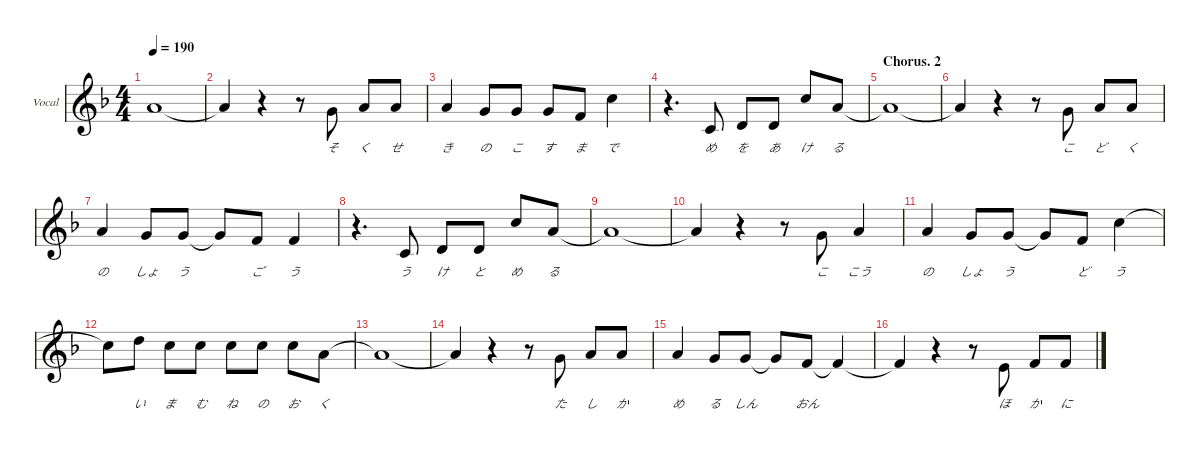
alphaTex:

\defaultSystemsLayout 4
\hideDynamics
\bracketExtendMode nobrackets
\firstSystemTrackNameOrientation horizontal
\track ("Vocal" "Vocal") {defaultSystemsLayout 4 mute instrument lead7fifths}
\staff {score}
\tuning (E4 B3 G3 D3 A2 E2)
\ts (4 4)
\tempo 190
\clef g2
\scale
0.285132
\ks dminor
5.1{t acc forcenatural}.1{dy f beam Up} |
\scale
0.238289 5.1{t acc forcenatural}.4{beam Up} r.4{beam Down} r.8{beam Down} 3.1{acc forcenatural}.8{lyrics (0 "そ") lyrics (1 "") lyrics (2 "") lyrics (3 "") lyrics (4 "") beam Up} 5.1{acc forcenatural}.8{lyrics (0 "く") lyrics (1 "") lyrics (2 "") lyrics (3 "") lyrics (4 "") beam Up} 5.1{acc forcenatural}.8{lyrics (0 "せ") lyrics (1 "") lyrics (2 "") lyrics (3 "") lyrics (4 "") beam Up} |
\scale
0.238289 5.1{acc forcenatural}.4{lyrics (0 "き") lyrics (1 "") lyrics (2 "") lyrics (3 "") lyrics (4 "") beam Up} 3.1{acc forcenatural}.8{lyrics (0 "の") lyrics (1 "") lyrics (2 "") lyrics (3 "") lyrics (4 "") beam Up} 3.1{acc forcenatural}.8{lyrics (0 "こ") lyrics (1 "") lyrics (2 "") lyrics (3 "") lyrics (4 "") beam Up} 3.1{acc forcenatural}.8{lyrics (0 "す") lyrics (1 "") lyrics (2 "") lyrics (3 "") lyrics (4 "") beam Up} 1.1{acc forcenatural}.8{lyrics (0 "ま") lyrics (1 "") lyrics (2 "") lyrics (3 "") lyrics (4 "") beam Up} 8.1{acc forcenatural}.4{lyrics (0 "で") lyrics (1 "") lyrics (2 "") lyrics (3 "") lyrics (4 "") beam Down} |
\scale
0.238289 r.4{d beam Down} 1.2{acc forcenatural}.8{lyrics (0 "め") lyrics (1 "") lyrics (2 "") lyrics (3 "") lyrics (4 "") beam Up} 3.2{acc forcenatural}.8{lyrics (0 "を") lyrics (1 "") lyrics (2 "") lyrics (3 "") lyrics (4 "") beam Up} 3.2{acc forcenatural}.8{lyrics (0 "あ") lyrics (1 "") lyrics (2 "") lyrics (3 "") lyrics (4 "") beam Up} 8.1{acc forcenatural}.8{lyrics (0 "け") lyrics (1 "") lyrics (2 "") lyrics (3 "") lyrics (4 "") beam Up} 5.1{acc forcenatural}.8{lyrics (0 "る") lyrics (1 "") lyrics (2 "") lyrics (3 "") lyrics (4 "") beam Up} |
\section ("" "Chorus. 2")
\scale
0.285132 5.1{t acc forcenatural}.1{beam Up} |
\scale
0.238289 5.1{t acc forcenatural}.4{beam Up} r.4{beam Down} r.8{beam Down} 3.1{acc forcenatural}.8{lyrics (0 "こ") lyrics (1 "") lyrics (2 "") lyrics (3 "") lyrics (4 "") beam Up} 5.1{acc forcenatural}.8{lyrics (0 "ど") lyrics (1 "") lyrics (2 "") lyrics (3 "") lyrics (4 "") beam Up} 5.1{acc forcenatural}.8{lyrics (0 "く") lyrics (1 "") lyrics (2 "") lyrics (3 "") lyrics (4 "") beam Up} |
\scale
0.238289 5.1{acc forcenatural}.4{lyrics (0 "の") lyrics (1 "") lyrics (2 "") lyrics (3 "") lyrics (4 "") beam Up} 3.1{acc forcenatural}.8{lyrics (0 "しょ") lyrics (1 "") lyrics (2 "") lyrics (3 "") lyrics (4 "") beam Up} 3.1{acc forcenatural}.8{lyrics (0 "う") lyrics (1 "") lyrics (2 "") lyrics (3 "") lyrics (4 "") beam Up} 3.1{t acc forcenatural}.8{beam Up} 1.1{acc forcenatural}.8{lyrics (0 "ご") lyrics (1 "") lyrics (2 "") lyrics (3 "") lyrics (4 "") beam Up} 1.1{acc forcenatural}.4{lyrics (0 "う") lyrics (1 "") lyrics (2 "") lyrics (3 "") lyrics (4 "") beam Up} |
\scale
0.23829 r.4{d beam Down} 1.2{acc forcenatural}.8{lyrics (0 "う") lyrics (1 "") lyrics (2 "") lyrics (3 "") lyrics (4 "") beam Up} 3.2{acc forcenatural}.8{lyrics (0 "け") lyrics (1 "") lyrics (2 "") lyrics (3 "") lyrics (4 "") beam Up} 3.2{acc forcenatural}.8{lyrics (0 "と") lyrics (1 "") lyrics (2 "") lyrics (3 "") lyrics (4 "") beam Up} 8.1{acc forcenatural}.8{lyrics (0 "め") lyrics (1 "") lyrics (2 "") lyrics (3 "") lyrics (4 "") beam Up} 5.1{acc forcenatural}.8{lyrics (0 "る") lyrics (1 "") lyrics (2 "") lyrics (3 "") lyrics (4 "") beam Up} |
\scale
0.284026 5.1{t acc forcenatural}.1{beam Up} |
\scale
0.239395 5.1{t acc forcenatural}.4{beam Up} r.4{beam Down} r.8{beam Down} 3.1{acc forcenatural}.8{lyrics (0 "こ") lyrics (1 "") lyrics (2 "") lyrics (3 "") lyrics (4 "") beam Up} 5.1{acc forcenatural}.4{lyrics (0 "こう") lyrics (1 "") lyrics (2 "") lyrics (3 "") lyrics (4 "") beam Up} |
\scale
0.238289 5.1{acc forcenatural}.4{lyrics (0 "の") lyrics (1 "") lyrics (2 "") lyrics (3 "") lyrics (4 "") beam Up} 3.1{acc forcenatural}.8{lyrics (0 "しょ") lyrics (1 "") lyrics (2 "") lyrics (3 "") lyrics (4 "") beam Up} 3.1{acc forcenatural}.8{lyrics (0 "う") lyrics (1 "") lyrics (2 "") lyrics (3 "") lyrics (4 "") beam Up} 3.1{t acc forcenatural}.8{beam Up} 1.1{acc forcenatural}.8{lyrics (0 "ど") lyrics (1 "") lyrics (2 "") lyrics (3 "") lyrics (4 "") beam Up} 8.1{acc forcenatural}.4{lyrics (0 "う") lyrics (1 "") lyrics (2 "") lyrics (3 "") lyrics (4 "") beam Down} |
\scale
0.23829 8.1{t acc forcenatural}.8{beam Down} 10.1{acc forcenatural}.8{lyrics (0 "い") lyrics (1 "") lyrics (2 "") lyrics (3 "") lyrics (4 "") beam Down} 8.1{acc forcenatural}.8{lyrics (0 "ま") lyrics (1 "") lyrics (2 "") lyrics (3 "") lyrics (4 "") beam Down} 8.1{acc forcenatural}.8{lyrics (0 "む") lyrics (1 "") lyrics (2 "") lyrics (3 "") lyrics (4 "") beam Down} 8.1{acc forcenatural}.8{lyrics (0 "ね") lyrics (1 "") lyrics (2 "") lyrics (3 "") lyrics (4 "") beam Down} 8.1{acc forcenatural}.8{lyrics (0 "の") lyrics (1 "") lyrics (2 "") lyrics (3 "") lyrics (4 "") beam Down} 8.1{acc forcenatural}.8{lyrics (0 "お") lyrics (1 "") lyrics (2 "") lyrics (3 "") lyrics (4 "") beam Down} 5.1{acc forcenatural}.8{lyrics (0 "く") lyrics (1 "") lyrics (2 "") lyrics (3 "") lyrics (4 "") beam Down} |
\scale
0.284026 5.1{t acc forcenatural}.1{beam Up} |
\scale
0.239395 5.1{t acc forcenatural}.4{beam Up} r.4{beam Down} r.8{beam Down} 3.1{acc forcenatural}.8{lyrics (0 "た") lyrics (1 "") lyrics (2 "") lyrics (3 "") lyrics (4 "") beam Up} 5.1{acc forcenatural}.8{lyrics (0 "し") lyrics (1 "") lyrics (2 "") lyrics (3 "") lyrics (4 "") beam Up} 5.1{acc forcenatural}.8{lyrics (0 "か") lyrics (1 "") lyrics (2 "") lyrics (3 "") lyrics (4 "") beam Up} |
\scale
0.238289 5.1{acc forcenatural}.4{lyrics (0 "め") lyrics (1 "") lyrics (2 "") lyrics (3 "") lyrics (4 "") beam Up} 3.1{acc forcenatural}.8{lyrics (0 "る") lyrics (1 "") lyrics (2 "") lyrics (3 "") lyrics (4 "") beam Up} 3.1{acc forcenatural}.8{lyrics (0 "しん") lyrics (1 "") lyrics (2 "") lyrics (3 "") lyrics (4 "") beam Up} 3.1{t acc forcenatural}.8{beam Up} 1.1{acc forcenatural}.8{lyrics (0 "おん") lyrics (1 "") lyrics (2 "") lyrics (3 "") lyrics (4 "") beam Up} 1.1{t acc forcenatural}.4{beam Up} |
\scale
0.23829 1.1{t acc forcenatural}.4{beam Up} r.4{beam Down} r.8{beam Down} 0.1{acc forcenatural}.8{lyrics (0 "ほ") lyrics (1 "") lyrics (2 "") lyrics (3 "") lyrics (4 "") beam Up} 1.1{acc forcenatural}.8{lyrics (0 "か") lyrics (1 "") lyrics (2 "") lyrics (3 "") lyrics (4 "") beam Up} 1.1{acc forcenatural}.8{lyrics (0 "に") lyrics (1 "") lyrics (2 "") lyrics (3 "") lyrics (4 "") beam Up}
